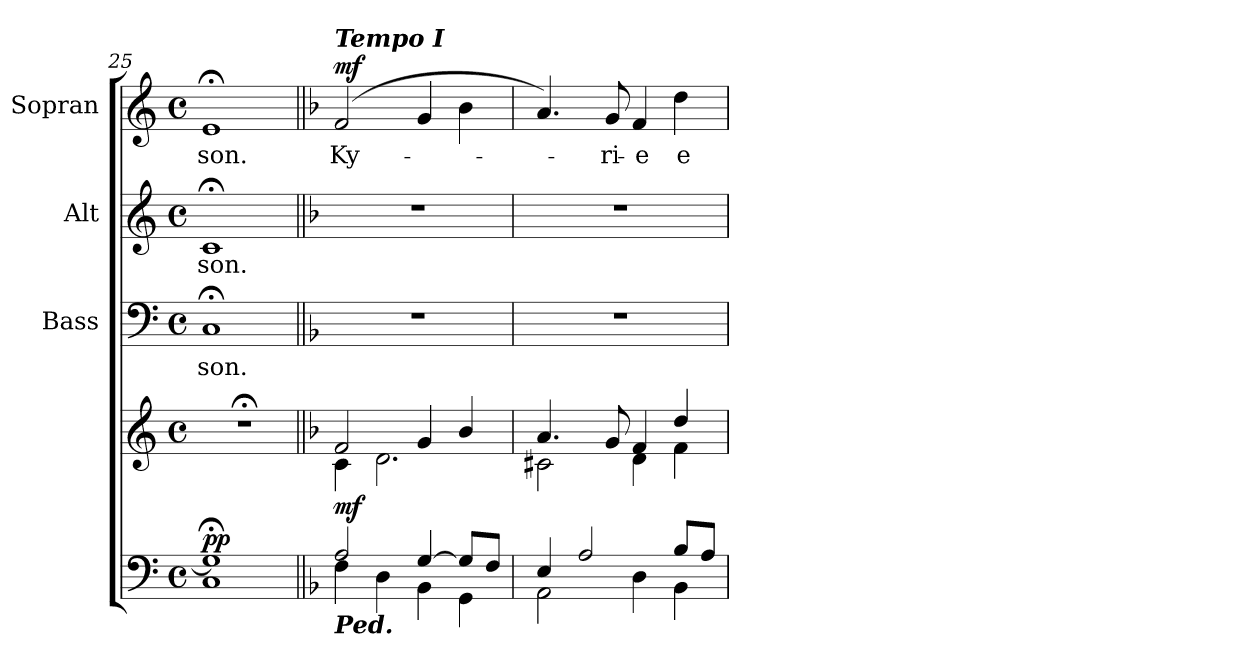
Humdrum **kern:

**kern	**kern	**dynam	**kern	**text	**kern	**text	**kern	**text	**dynam
*part4	*part4	*part4	*part3	*part3	*part2	*part2	*part1	*part1	*part1
*staff5	*staff4	*staff4/5	*staff3	*staff3	*staff2	*staff2	*staff1	*staff1	*staff1
*	*	*	*I"Bass	*	*I"Alt	*	*I"Sopran	*	*
*	*	*	*I'B.	*	*I'A.	*	*I'S.	*	*
*clefF4	*clefG2	*	*clefF4	*	*clefG2	*	*clefG2	*	*
*k[]	*k[]	*	*k[]	*	*k[]	*	*k[]	*	*
*C:	*C:	*	*C:	*	*C:	*	*C:	*	*
*M4/4	*M4/4	*	*M4/4	*	*M4/4	*	*M4/4	*	*
*met(c)	*met(c)	*	*met(c)	*	*met(c)	*	*met(c)	*	*
=25	=25	=25	=25	=25	=25	=25	=25	=25	=25
*^	*	*	*	*	*	*	*	*	*
!	!	!	!LO:DY:a=2	!	!LO:LY:b	!	!LO:LY:b	!	!LO:LY:b	!
1G;]	1C	1r;<	pp	1C;<	-son.	1c;<	-son.	1e;<	-son.	.
!!LO:LB:g=z
=26||	=26||	=26||	=26||	=26||	=26||	=26||	=26||	=26||	=26||	=26||
*k[b-]	*	*k[b-]	*	*k[b-]	*	*k[b-]	*	*k[b-]	*	*
*F:	*	*F:	*	*F:	*	*F:	*	*F:	*	*
*	*	*^	*	*	*	*	*	*	*	*
!	!	!	!	!	!	!	!	!	!LO:TX:a:Bi:t=Tempo I	!	!
!LO:TX:b:Bi:t=Ped.	!	!	!	!	!	!	!	!	!	!	!
!	!	!	!	!LO:DY:b	!	!	!	!	!	!LO:LY:b	!LO:DY:a
2A/	4F\	2f/	4c\	mf	1r	.	1r	.	(2f/	Ky-	mf
.	4D\	.	2.d\	.	.	.	.	.	.	.	.
[>4G/	4BB-\	4g/	.	.	.	.	.	.	4g/	.	.
8G/L]	4GG\	4b-/	.	.	.	.	.	.	4b-\	.	.
8F/J	.	.	.	.	.	.	.	.	.	.	.
=27	=27	=27	=27	=27	=27	=27	=27	=27	=27	=27	=27
4E/	2AA\	4.a/	2c#X\	.	1r	.	1r	.	4.a/)	.	.
2A/	.	.	.	.	.	.	.	.	.	.	.
!	!	!	!	!	!	!	!	!	!	!LO:LY:b	!
.	.	8g/	.	.	.	.	.	.	8g/	-ri-	.
!	!	!	!	!	!	!	!	!	!	!LO:LY:b	!
.	4D\	4f/	4d\	.	.	.	.	.	4f/	-e	.
!	!	!	!	!	!	!	!	!	!	!LO:LY:b	!
8B-/L	4BB-\	4dd/	4f\	.	.	.	.	.	4dd\	e-	.
8A/J	.	.	.	.	.	.	.	.	.	.	.
*v	*v	*	*	*	*	*	*	*	*	*	*
*	*v	*v	*	*	*	*	*	*	*	*
=	=	=	=	=	=	=	=	=	=
*-	*-	*-	*-	*-	*-	*-	*-	*-	*-
